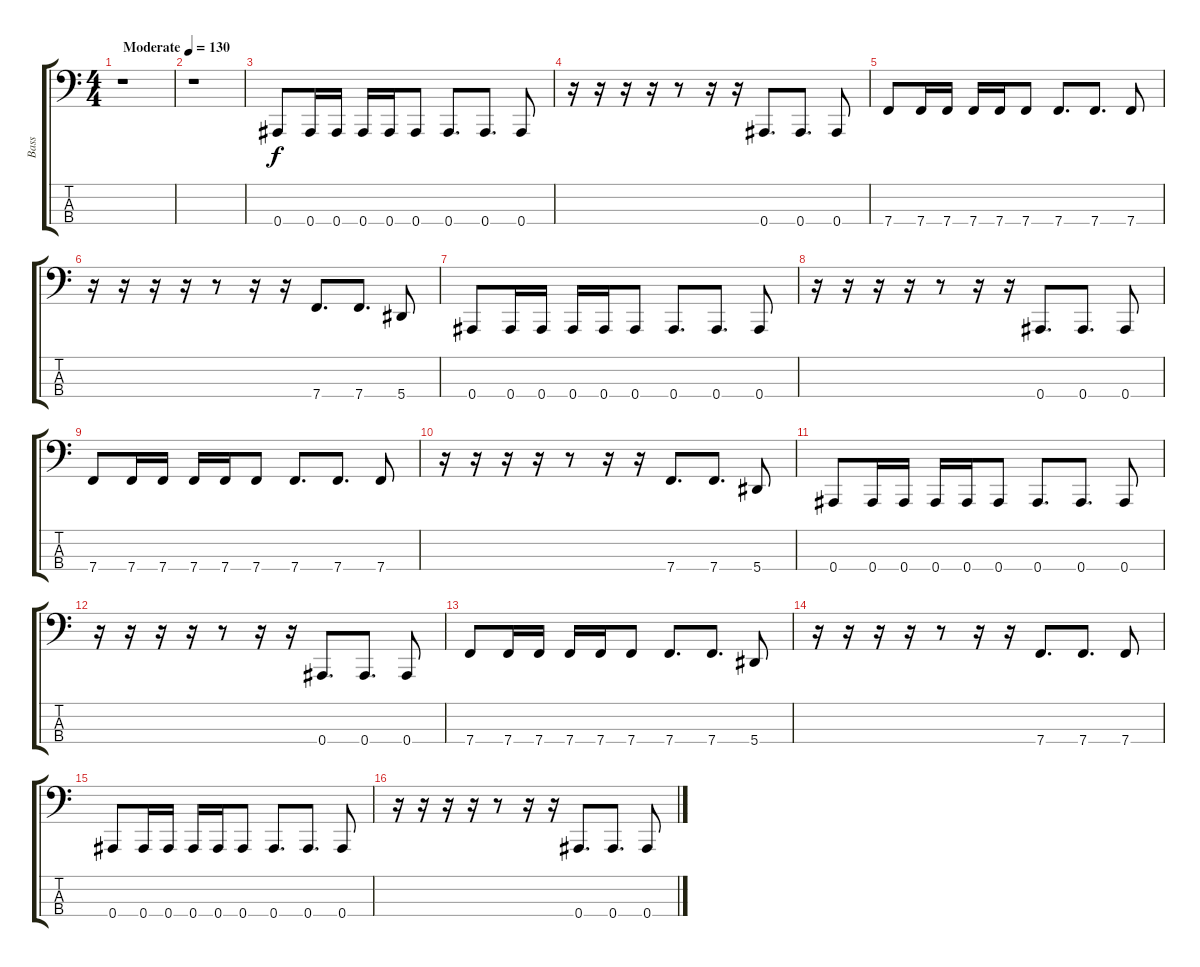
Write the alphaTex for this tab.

\track ("Bass" "Bass") {instrument electricbasspick}
\staff {score tabs}
\tuning (Eb2 Bb1 F1 Bb0) {hide}
\ts (4 4)
\tempo (130 "Moderate")
\clef f4
\ks c
r.1{dy f instrument electricbasspick} |
r.1 |
0.4.8 0.4.16 0.4.16 0.4.16 0.4.16 0.4.8 0.4.8{d} 0.4.8{d} 0.4.8 |
r.16 r.16 r.16 r.16 r.8 r.16 r.16 0.4.8{d} 0.4.8{d} 0.4.8 |
7.4.8 7.4.16 7.4.16 7.4.16 7.4.16 7.4.8 7.4.8{d} 7.4.8{d} 7.4.8 |
r.16 r.16 r.16 r.16 r.8 r.16 r.16 7.4.8{d} 7.4.8{d} 5.4.8 |
0.4.8 0.4.16 0.4.16 0.4.16 0.4.16 0.4.8 0.4.8{d} 0.4.8{d} 0.4.8 |
r.16 r.16 r.16 r.16 r.8 r.16 r.16 0.4.8{d} 0.4.8{d} 0.4.8 |
7.4.8 7.4.16 7.4.16 7.4.16 7.4.16 7.4.8 7.4.8{d} 7.4.8{d} 7.4.8 |
r.16 r.16 r.16 r.16 r.8 r.16 r.16 7.4.8{d} 7.4.8{d} 5.4.8 |
0.4.8 0.4.16 0.4.16 0.4.16 0.4.16 0.4.8 0.4.8{d} 0.4.8{d} 0.4.8 |
r.16 r.16 r.16 r.16 r.8 r.16 r.16 0.4.8{d} 0.4.8{d} 0.4.8 |
7.4.8 7.4.16 7.4.16 7.4.16 7.4.16 7.4.8 7.4.8{d} 7.4.8{d} 5.4.8 |
r.16 r.16 r.16 r.16 r.8 r.16 r.16 7.4.8{d} 7.4.8{d} 7.4.8 |
0.4.8 0.4.16 0.4.16 0.4.16 0.4.16 0.4.8 0.4.8{d} 0.4.8{d} 0.4.8 |
r.16 r.16 r.16 r.16 r.8 r.16 r.16 0.4.8{d} 0.4.8{d} 0.4.8
